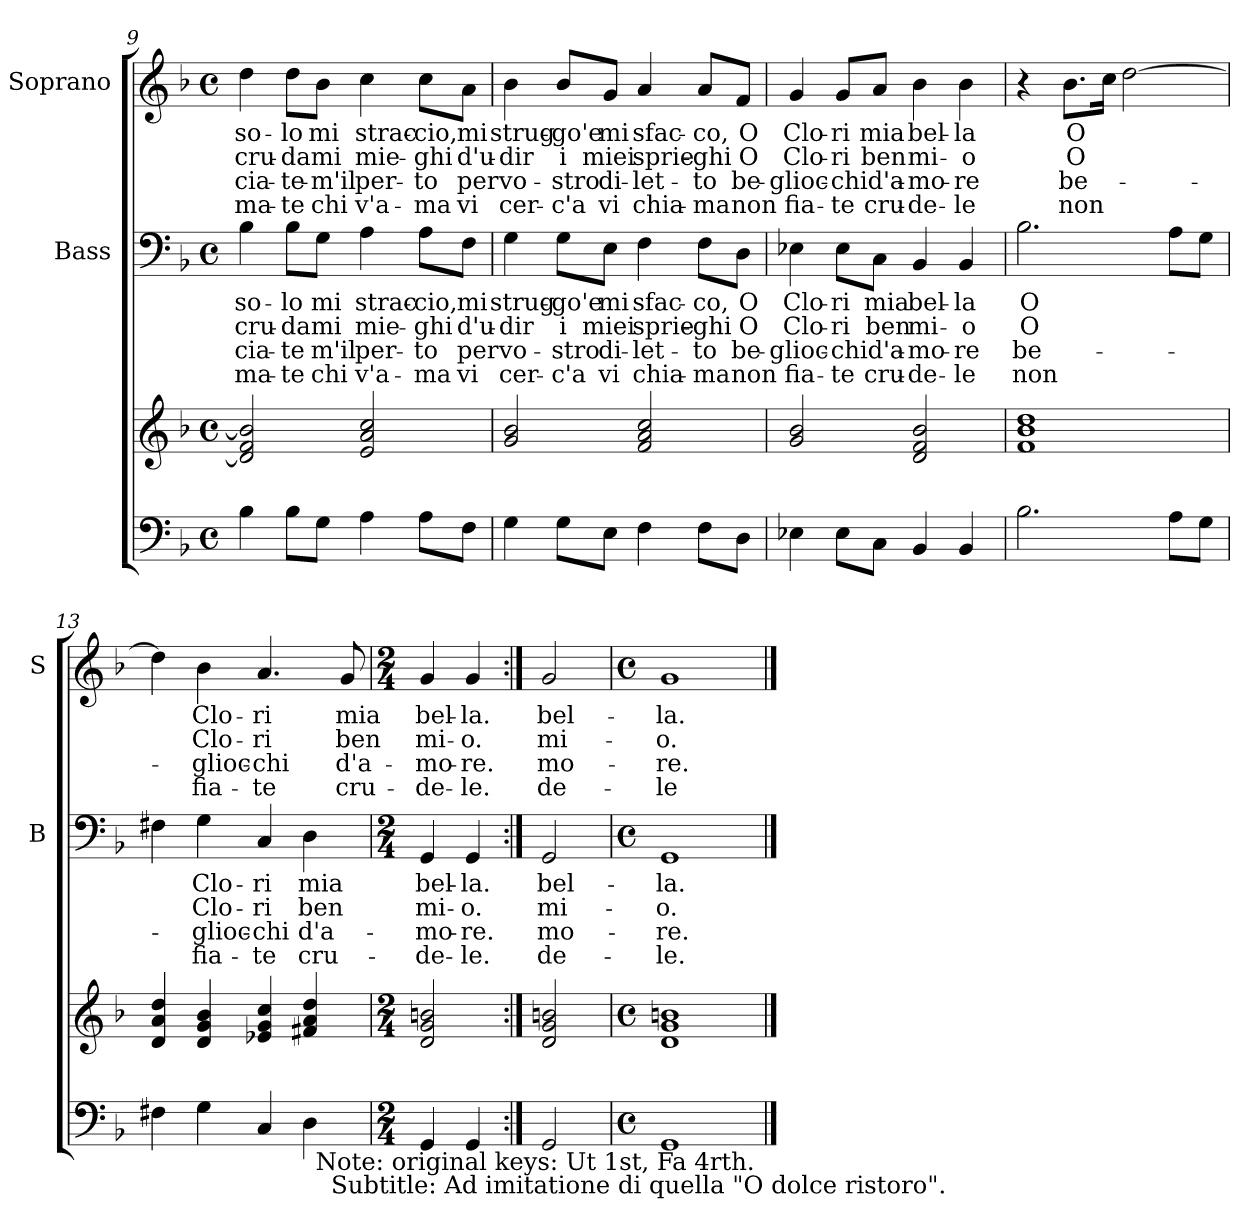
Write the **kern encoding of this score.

**kern	**kern	**kern	**text	**text	**text	**text	**kern	**text	**text	**text	**text
*part3	*part3	*part2	*part2	*part2	*part2	*part2	*part1	*part1	*part1	*part1	*part1
*staff4	*staff3	*staff2	*staff2	*staff2	*staff2	*staff2	*staff1	*staff1	*staff1	*staff1	*staff1
*	*	*I"Bass	*	*	*	*	*I"Soprano	*	*	*	*
*	*	*I'B	*	*	*	*	*I'S	*	*	*	*
!!LO:PB:g=z
*clefF4	*clefG2	*clefF4	*	*	*	*	*clefG2	*	*	*	*
*k[b-]	*k[b-]	*k[b-]	*	*	*	*	*k[b-]	*	*	*	*
*F:	*F:	*F:	*	*	*	*	*F:	*	*	*	*
*M4/4	*M4/4	*M4/4	*	*	*	*	*M4/4	*	*	*	*
*met(c)	*met(c)	*met(c)	*	*	*	*	*met(c)	*	*	*	*
=9	=9	=9	=9	=9	=9	=9	=9	=9	=9	=9	=9
4B-\	2d/] 2f/ 2b-/]	4B-\	so-	cru-	-cia-	-ma-	4dd\	so-	-cru-	-cia-	-ma-
8B-\L	.	8B-\L	-lo	-da	-te	-te	8dd\L	-lo	-da	-te-	-te
8G\J	.	8G\J	mi	mi	m'il	chi	8b-\J	mi	mi	-m'il	chi
4A\	2e/ 2a/ 2cc/	4A\	strac-	mie-	per-	v'a-	4cc\	strac-	mie-	per-	v'a-
8A\L	.	8A\L	-cio,	-ghi	-to	-ma	8cc\L	-cio,	-ghi	-to	-ma
8F\J	.	8F\J	mi	d'u-	per	vi	8a\J	mi	d'u-	per	vi
=10	=10	=10	=10	=10	=10	=10	=10	=10	=10	=10	=10
4G\	2g/ 2b-/	4G\	strug-	-dir	vo-	cer-	4b-\	strug-	-dir	vo-	cer-
8G\L	.	8G\L	-go'e	i	-stro	-c'a	8b-/L	-go'e	i	-stro	-c'a
8E\J	.	8E\J	mi	miei	di-	vi	8g/J	mi	miei	di-	vi
4F\	2f/ 2a/ 2cc/	4F\	sfac-	sprie-	-let-	chia-	4a/	sfac-	sprie-	-let-	chia-
8F\L	.	8F\L	-co,	-ghi	-to	-ma	8a/L	-co,	-ghi	-to	-ma
8D\J	.	8D\J	O	O	be-	non	8f/J	O	O	be-	non
=11	=11	=11	=11	=11	=11	=11	=11	=11	=11	=11	=11
4E-X\	2g/ 2b-/	4E-X\	Clo-	Clo-	-glioc-	fia-	4g/	Clo-	Clo-	-glioc-	fia-
8E-\L	.	8E-\L	-ri	-ri	-chi	-te	8g/L	-ri	-ri	-chi	-te
8C\J	.	8C\J	mia	ben	d'a-	cru-	8a/J	mia	ben	d'a-	cru-
4BB-/	2d/ 2f/ 2b-/	4BB-/	bel-	mi-	-mo-	-de-	4b-\	bel-	mi-	-mo-	-de-
4BB-/	.	4BB-/	-la	-o	-re	-le	4b-\	-la	-o	-re	-le
=12	=12	=12	=12	=12	=12	=12	=12	=12	=12	=12	=12
2.B-\	1f 1b- 1dd	2.B-\	O	O	be-	non	4r	.	.	.	.
.	.	.	.	.	.	.	8.b-\L	O	O	be-	non
.	.	.	.	.	.	.	16cc\Jk	.	.	.	.
.	.	.	.	.	.	.	[2dd\	.	.	.	.
8A\L	.	8A\L	.	.	.	.	.	.	.	.	.
8G\J	.	8G\J	.	.	.	.	.	.	.	.	.
!!LO:LB:g=z
=13	=13	=13	=13	=13	=13	=13	=13	=13	=13	=13	=13
*^	*	*	*	*	*	*	*	*	*	*	*
4F#X\	2ryy	4d/ 4a/ 4dd/	4F#X\	.	.	.	.	4dd\]	.	.	.	.
4G\	.	4d/ 4g/ 4b-/	4G\	Clo-	Clo-	-glioc-	fia-	4b-\	Clo-	Clo-	-glioc-	fia-
4C/	4ryy	4e-X/ 4g/ 4cc/	4C/	-ri	-ri	-chi	-te	4.a/	-ri	-ri	-chi	-te
4D\	32ryy	4f#X/ 4a/ 4dd/	4D\	mia	ben	d'a-	cru-	.	.	.	.	.
!	!LO:TX:b:t=Note&colon; original keys&colon; Ut 1st, Fa 4rth.\n          Subtitle&colon; Ad imitatione di quella "O dolce ristoro".	!	!	!	!	!	!	!	!	!	!	!
.	8..ryy	.	.	.	.	.	.	.	.	.	.	.
.	.	.	.	.	.	.	.	8g/	mia	ben	d'a-	cru-
*v	*v	*	*	*	*	*	*	*	*	*	*	*
=14	=14	=14	=14	=14	=14	=14	=14	=14	=14	=14	=14
*M2/4	*M2/4	*M2/4	*	*	*	*	*M2/4	*	*	*	*
4GG/	2d/ 2g/ 2bn/	4GG/	bel-	mi-	-mo-	-de-	4g/	bel-	mi-	-mo-	-de-
4GG/	.	4GG/	-la.	-o.	-re.	-le.	4g/	-la.	-o.	-re.	-le.
=15:|!	=15:|!	=15:|!	=15:|!	=15:|!	=15:|!	=15:|!	=15:|!	=15:|!	=15:|!	=15:|!	=15:|!
2GG/	2d/ 2g/ 2bn/	2GG/	bel-	mi-	mo-	de-	2g/	bel-	mi-	mo-	de-
=16	=16	=16	=16	=16	=16	=16	=16	=16	=16	=16	=16
*M4/4	*M4/4	*M4/4	*	*	*	*	*M4/4	*	*	*	*
*met(c)	*met(c)	*met(c)	*	*	*	*	*met(c)	*	*	*	*
1GG	1d 1g 1bn	1GG	-la.	-o.	-re.	-le.	1g	-la.	-o.	-re.	-le
==	==	==	==	==	==	==	==	==	==	==	==
*-	*-	*-	*-	*-	*-	*-	*-	*-	*-	*-	*-
